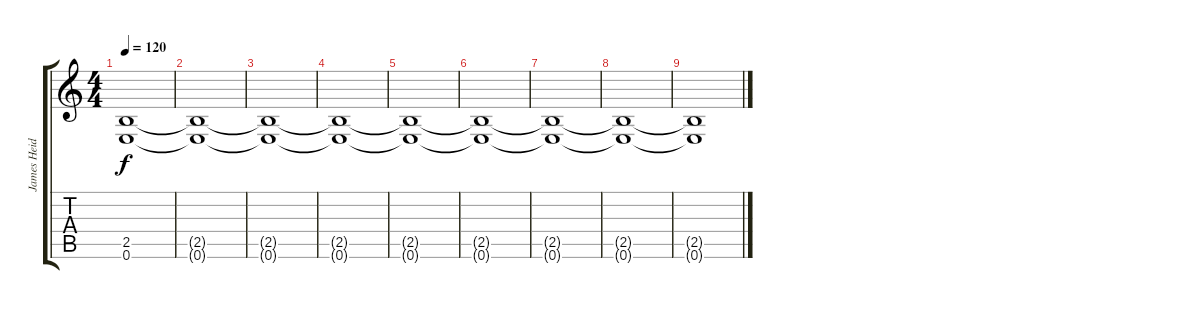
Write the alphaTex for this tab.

\track ("James Heidfield" "James Heid") {instrument distortionguitar}
\staff {score tabs}
\tuning (E4 B3 G3 D3 A2 E2) {hide}
\ts (4 4)
\tempo 120
\clef g2
\ks c
(2.5{t} 0.6{t}).1{dy f} |
(2.5{t} 0.6{t}).1 |
(2.5{t} 0.6{t}).1 |
(2.5{t} 0.6{t}).1 |
(2.5{t} 0.6{t}).1{volume 2} |
(2.5{t} 0.6{t}).1 |
(2.5{t} 0.6{t}).1 |
(2.5{t} 0.6{t}).1 |
(2.5{t} 0.6{t}).1{volume 0}
